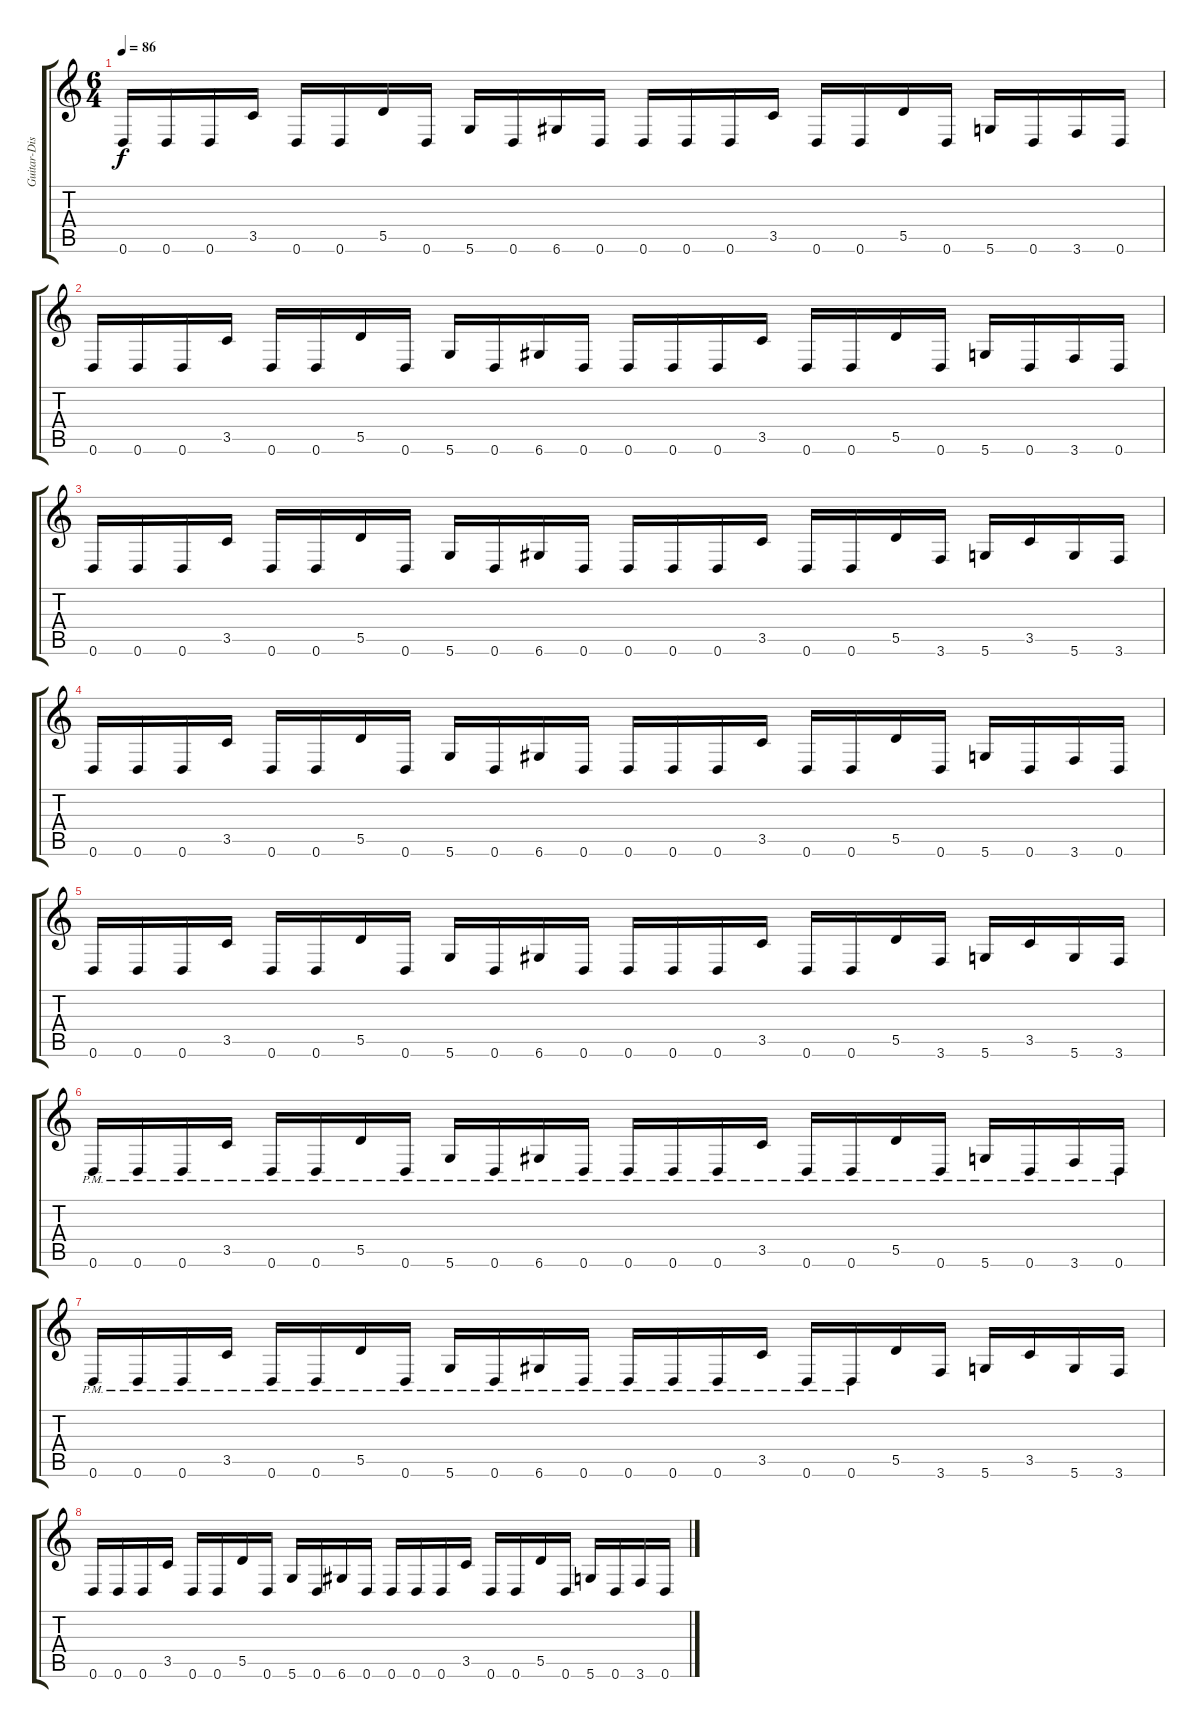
\track ("Guitar-Distortion" "Guitar-Dis") {instrument overdrivenguitar}
\staff {score tabs}
\tuning (E4 B3 G3 D3 A2 D2) {hide}
\ts (6 4)
\tempo 86
\clef g2
\ks c
0.6.16{dy f} 0.6.16 0.6.16 3.5.16 0.6.16 0.6.16 5.5.16 0.6.16 5.6.16 0.6.16 6.6.16 0.6.16 0.6.16 0.6.16 0.6.16 3.5.16 0.6.16 0.6.16 5.5.16 0.6.16 5.6.16 0.6.16 3.6.16 0.6.16 |
0.6.16 0.6.16 0.6.16 3.5.16 0.6.16 0.6.16 5.5.16 0.6.16 5.6.16 0.6.16 6.6.16 0.6.16 0.6.16 0.6.16 0.6.16 3.5.16 0.6.16 0.6.16 5.5.16 0.6.16 5.6.16 0.6.16 3.6.16 0.6.16 |
0.6.16 0.6.16 0.6.16 3.5.16 0.6.16 0.6.16 5.5.16 0.6.16 5.6.16 0.6.16 6.6.16 0.6.16 0.6.16 0.6.16 0.6.16 3.5.16 0.6.16 0.6.16 5.5.16 3.6.16 5.6.16 3.5.16 5.6.16 3.6.16 |
0.6.16 0.6.16 0.6.16 3.5.16 0.6.16 0.6.16 5.5.16 0.6.16 5.6.16 0.6.16 6.6.16 0.6.16 0.6.16 0.6.16 0.6.16 3.5.16 0.6.16 0.6.16 5.5.16 0.6.16 5.6.16 0.6.16 3.6.16 0.6.16 |
0.6.16 0.6.16 0.6.16 3.5.16 0.6.16 0.6.16 5.5.16 0.6.16 5.6.16 0.6.16 6.6.16 0.6.16 0.6.16 0.6.16 0.6.16 3.5.16 0.6.16 0.6.16 5.5.16 3.6.16 5.6.16 3.5.16 5.6.16 3.6.16 |
0.6{pm}.16 0.6{pm}.16 0.6{pm}.16 3.5{pm}.16 0.6{pm}.16 0.6{pm}.16 5.5{pm}.16 0.6{pm}.16 5.6{pm}.16 0.6{pm}.16 6.6{pm}.16 0.6{pm}.16 0.6{pm}.16 0.6{pm}.16 0.6{pm}.16 3.5{pm}.16 0.6{pm}.16 0.6{pm}.16 5.5{pm}.16 0.6{pm}.16 5.6{pm}.16 0.6{pm}.16 3.6{pm}.16 0.6{pm}.16 |
0.6{pm}.16 0.6{pm}.16 0.6{pm}.16 3.5{pm}.16 0.6{pm}.16 0.6{pm}.16 5.5{pm}.16 0.6{pm}.16 5.6{pm}.16 0.6{pm}.16 6.6{pm}.16 0.6{pm}.16 0.6{pm}.16 0.6{pm}.16 0.6{pm}.16 3.5{pm}.16 0.6{pm}.16 0.6{pm}.16 5.5.16 3.6.16 5.6.16 3.5.16 5.6.16 3.6.16 |
0.6.16 0.6.16 0.6.16 3.5.16 0.6.16 0.6.16 5.5.16 0.6.16 5.6.16 0.6.16 6.6.16 0.6.16 0.6.16 0.6.16 0.6.16 3.5.16 0.6.16 0.6.16 5.5.16 0.6.16 5.6.16 0.6.16 3.6.16 0.6.16
